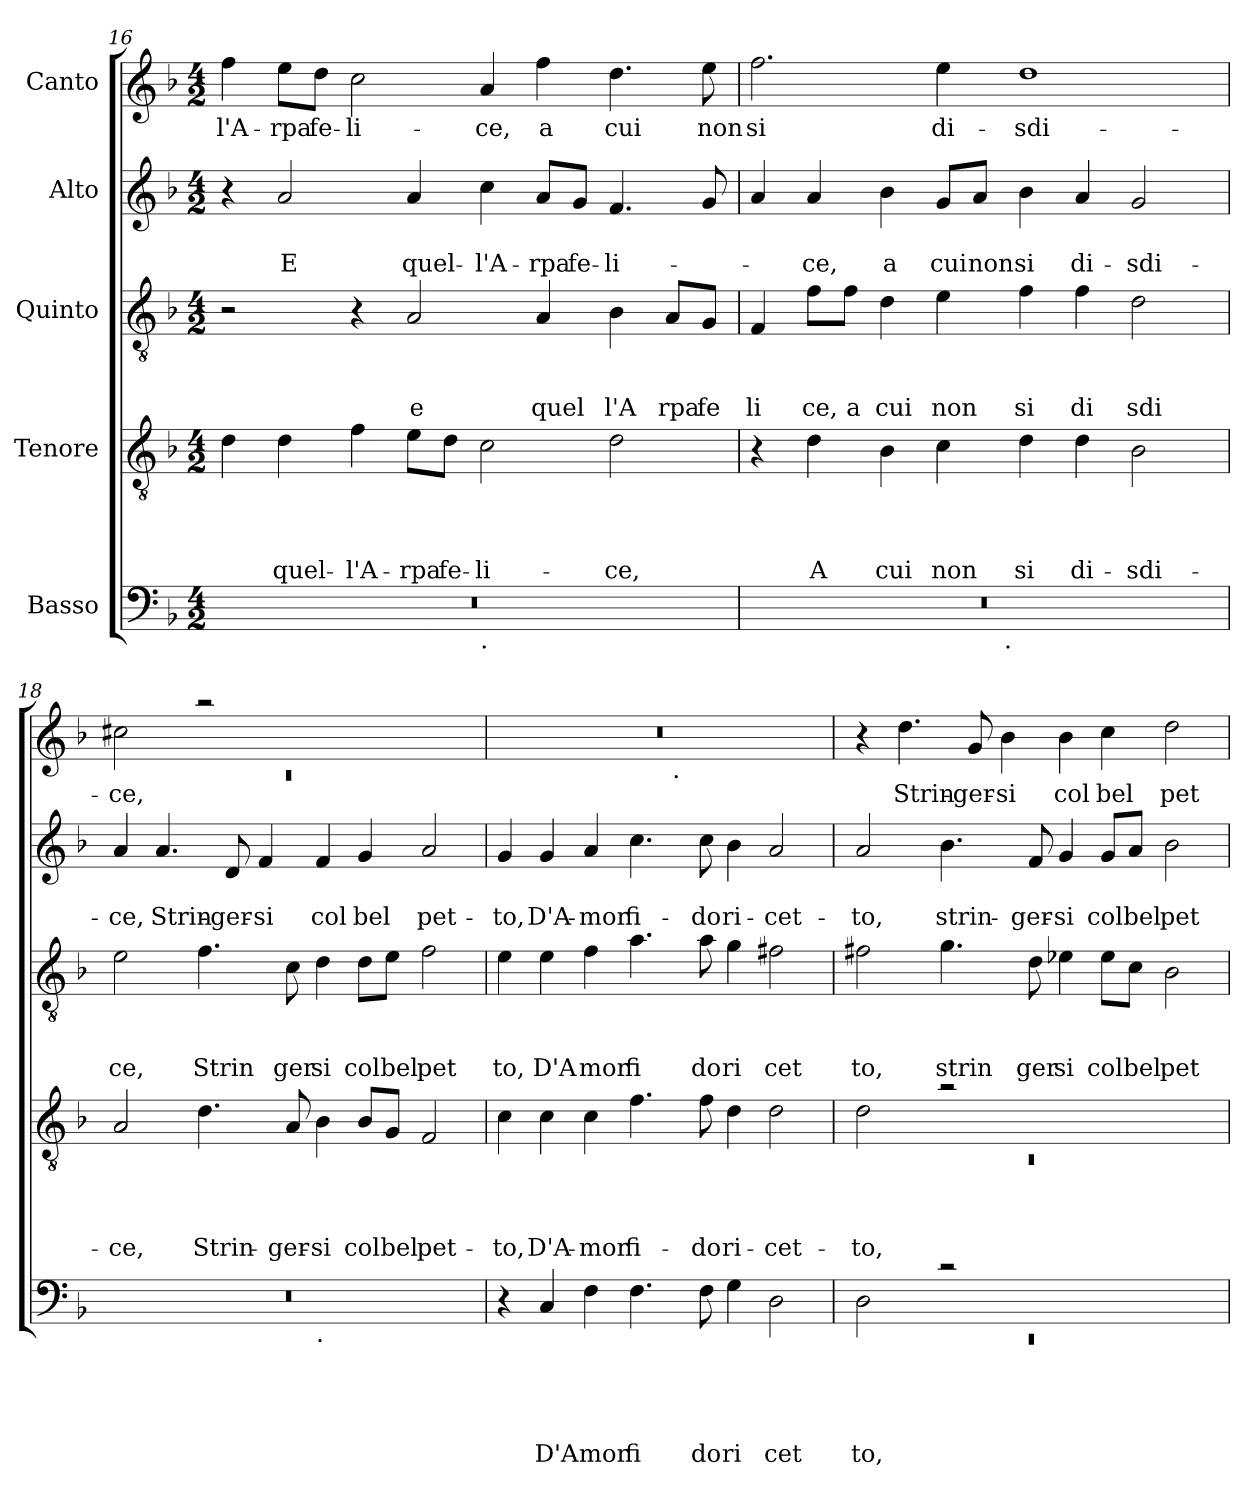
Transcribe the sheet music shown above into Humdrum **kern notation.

**kern	**text	**text	**text	**text	**text	**kern	**text	**text	**text	**text	**kern	**text	**text	**text	**kern	**text	**text	**kern	**text
*part5	*part5	*part5	*part5	*part5	*part5	*part4	*part4	*part4	*part4	*part4	*part3	*part3	*part3	*part3	*part2	*part2	*part2	*part1	*part1
*staff5	*staff5	*staff5	*staff5	*staff5	*staff5	*staff4	*staff4	*staff4	*staff4	*staff4	*staff3	*staff3	*staff3	*staff3	*staff2	*staff2	*staff2	*staff1	*staff1
*I"Basso	*	*	*	*	*	*I"Tenore	*	*	*	*	*I"Quinto	*	*	*	*I"Alto	*	*	*I"Canto	*
*clefF4	*	*	*	*	*	*clefGv2	*	*	*	*	*clefGv2	*	*	*	*clefG2	*	*	*clefG2	*
*k[b-]	*	*	*	*	*	*k[b-]	*	*	*	*	*k[b-]	*	*	*	*k[b-]	*	*	*k[b-]	*
*F:	*	*	*	*	*	*F:	*	*	*	*	*F:	*	*	*	*F:	*	*	*F:	*
*M4/2	*	*	*	*	*	*M4/2	*	*	*	*	*M4/2	*	*	*	*M4/2	*	*	*M4/2	*
=16	=16	=16	=16	=16	=16	=16	=16	=16	=16	=16	=16	=16	=16	=16	=16	=16	=16	=16	=16
!	!	!	!	!	!	!	!	!	!	!	!	!	!	!	!	!	!	!	!LO:LY:b
*^	*	*	*	*	*	*	*	*	*	*	*	*	*	*	*	*	*	*	*
0r	1ryy	.	.	.	.	.	4d\	.	.	.	.	2r	.	.	.	4r	.	.	4ff\	-l'A-
!	!	!	!	!	!	!	!	!	!	!	!LO:LY:b	!	!	!	!	!	!	!LO:LY:b	!	!LO:LY:b
.	.	.	.	.	.	.	4d\	.	.	.	quel-	.	.	.	.	2a/	.	E	8ee\L	-rpa
!	!	!	!	!	!	!	!	!	!	!	!	!	!	!	!	!	!	!	!	!LO:LY:b
.	.	.	.	.	.	.	.	.	.	.	.	.	.	.	.	.	.	.	8dd\J	fe-
!	!	!	!	!	!	!	!	!	!	!	!LO:LY:b	!	!	!	!	!	!	!	!	!LO:LY:b
.	.	.	.	.	.	.	4f\	.	.	.	-l'A-	4r	.	.	.	.	.	.	2cc\	-li-
!	!	!	!	!	!	!	!	!	!	!	!LO:LY:b	!	!	!	!LO:LY:b	!	!	!LO:LY:b	!	!
.	.	.	.	.	.	.	8e\L	.	.	.	-rpa	2A/	.	.	e	4a/	.	quel-	.	.
!	!	!	!	!	!	!	!	!	!	!	!LO:LY:b	!	!	!	!	!	!	!	!	!
.	.	.	.	.	.	.	8d\J	.	.	.	fe-	.	.	.	.	.	.	.	.	.
!	!LO:TX:b:t=.	!	!	!	!	!	!	!	!	!	!	!	!	!	!	!	!	!	!	!
!	!	!	!	!	!	!	!	!	!	!	!LO:LY:b	!	!	!	!	!	!	!LO:LY:b	!	!LO:LY:b
.	1ryy	.	.	.	.	.	2c\	.	.	.	-li-	.	.	.	.	4cc\	.	-l'A-	4a/	-ce,
!	!	!	!	!	!	!	!	!	!	!	!	!	!	!	!LO:LY:b	!	!	!LO:LY:b	!	!LO:LY:b
.	.	.	.	.	.	.	.	.	.	.	.	4A/	.	.	quel	8a/L	.	-rpa	4ff\	a
!	!	!	!	!	!	!	!	!	!	!	!	!	!	!	!	!	!	!LO:LY:b	!	!
.	.	.	.	.	.	.	.	.	.	.	.	.	.	.	.	8g/J	.	fe-	.	.
!	!	!	!	!	!	!	!	!	!	!	!LO:LY:b	!	!	!	!LO:LY:b	!	!	!LO:LY:b	!	!LO:LY:b
.	.	.	.	.	.	.	2d\	.	.	.	-ce,	4B-\	.	.	l'A	4.f/	.	-li-	4.dd\	cui
!	!	!	!	!	!	!	!	!	!	!	!	!	!	!	!LO:LY:b	!	!	!	!	!
.	.	.	.	.	.	.	.	.	.	.	.	8A/L	.	.	rpa	.	.	.	.	.
!	!	!	!	!	!	!	!	!	!	!	!	!	!	!	!LO:LY:b	!	!	!	!	!LO:LY:b
.	.	.	.	.	.	.	.	.	.	.	.	8G/J	.	.	fe	8g/	.	.	8ee\	non
=17	=17	=17	=17	=17	=17	=17	=17	=17	=17	=17	=17	=17	=17	=17	=17	=17	=17	=17	=17	=17
!	!	!	!	!	!	!	!	!	!	!	!	!	!	!	!LO:LY:b	!	!	!	!	!LO:LY:b
0r	2ryy	.	.	.	.	.	4r	.	.	.	.	4F/	.	.	li	4a/	.	.	2.ff\	si
!	!	!	!	!	!	!	!	!	!	!	!LO:LY:b	!	!	!	!LO:LY:b	!	!	!LO:LY:b	!	!
.	.	.	.	.	.	.	4d\	.	.	.	A	8f\L	.	.	ce,	4a/	.	-ce,	.	.
!	!	!	!	!	!	!	!	!	!	!	!	!	!	!	!LO:LY:b	!	!	!	!	!
.	.	.	.	.	.	.	.	.	.	.	.	8f\J	.	.	a	.	.	.	.	.
!	!	!	!	!	!	!	!	!	!	!	!LO:LY:b	!	!	!	!LO:LY:b	!	!	!LO:LY:b	!	!
.	4...ryy	.	.	.	.	.	4B-\	.	.	.	cui	4d\	.	.	cui	4b-\	.	a	.	.
!	!	!	!	!	!	!	!	!	!	!	!LO:LY:b	!	!	!	!LO:LY:b	!	!	!LO:LY:b	!	!LO:LY:b
.	.	.	.	.	.	.	4c\	.	.	.	non	4e\	.	.	non	8g/L	.	cui	4ee\	di-
!	!	!	!	!	!	!	!	!	!	!	!	!	!	!	!	!	!	!LO:LY:b	!	!
.	.	.	.	.	.	.	.	.	.	.	.	.	.	.	.	8a/J	.	non	.	.
!	!LO:TX:b:t=.	!	!	!	!	!	!	!	!	!	!	!	!	!	!	!	!	!	!	!
.	1ryy	.	.	.	.	.	.	.	.	.	.	.	.	.	.	.	.	.	.	.
!	!	!	!	!	!	!	!	!	!	!	!LO:LY:b	!	!	!	!LO:LY:b	!	!	!LO:LY:b	!	!LO:LY:b
.	.	.	.	.	.	.	4d\	.	.	.	si	4f\	.	.	si	4b-\	.	si	1dd	-sdi-
!	!	!	!	!	!	!	!	!	!	!	!LO:LY:b	!	!	!	!LO:LY:b	!	!	!LO:LY:b	!	!
.	.	.	.	.	.	.	4d\	.	.	.	di-	4f\	.	.	di	4a/	.	di-	.	.
!	!	!	!	!	!	!	!	!	!	!	!LO:LY:b	!	!	!	!LO:LY:b	!	!	!LO:LY:b	!	!
.	.	.	.	.	.	.	2B-\	.	.	.	-sdi-	2d\	.	.	sdi	2g/	.	-sdi-	.	.
.	32ryy	.	.	.	.	.	.	.	.	.	.	.	.	.	.	.	.	.	.	.
!!LO:LB:g=z
=18	=18	=18	=18	=18	=18	=18	=18	=18	=18	=18	=18	=18	=18	=18	=18	=18	=18	=18	=18	=18
*	*	*	*	*	*	*	*	*	*	*	*	*	*	*	*	*	*	*	*^	*
!	!	!	!	!	!	!	!	!	!	!	!LO:LY:b	!	!	!	!LO:LY:b	!	!	!LO:LY:b	!	!LO:N:vis=1	!LO:LY:b
0r	1ryy	.	.	.	.	.	2A/	.	.	.	-ce,	2e\	.	.	ce,	4a/	.	-ce,	2cc#X\	0rc	-ce,
!	!	!	!	!	!	!	!	!	!	!	!	!	!	!	!	!	!	!LO:LY:b	!	!	!
.	.	.	.	.	.	.	.	.	.	.	.	.	.	.	.	4.a/	.	Strin-	.	.	.
!	!	!	!	!	!	!	!	!	!	!	!LO:LY:b	!	!	!	!LO:LY:b	!	!	!	!	!	!
.	.	.	.	.	.	.	4.d\	.	.	.	Strin-	4.f\	.	.	Strin	.	.	.	2raa	.	.
!	!	!	!	!	!	!	!	!	!	!	!	!	!	!	!	!	!	!LO:LY:b	!	!	!
.	.	.	.	.	.	.	.	.	.	.	.	.	.	.	.	8d/	.	-ger-	.	.	.
!	!	!	!	!	!	!	!	!	!	!	!	!	!	!	!	!	!	!LO:LY:b	!	!	!
.	.	.	.	.	.	.	.	.	.	.	.	.	.	.	.	4f/	.	-si	.	.	.
!	!	!	!	!	!	!	!	!	!	!	!LO:LY:b	!	!	!	!LO:LY:b	!	!	!	!	!	!
.	.	.	.	.	.	.	8A/	.	.	.	-ger-	8c\	.	.	ger	.	.	.	.	.	.
!	!LO:TX:b:t=.	!	!	!	!	!	!	!	!	!	!	!	!	!	!	!	!	!	!	!	!
!	!	!	!	!	!	!	!	!	!	!	!LO:LY:b	!	!	!	!LO:LY:b	!	!	!LO:LY:b	!	!	!
.	1ryy	.	.	.	.	.	4B-\	.	.	.	-si	4d\	.	.	si	4f/	.	col	1ryy	.	.
!	!	!	!	!	!	!	!	!	!	!	!LO:LY:b	!	!	!	!LO:LY:b	!	!	!LO:LY:b	!	!	!
.	.	.	.	.	.	.	8B-/L	.	.	.	col	8d\L	.	.	col	4g/	.	bel	.	.	.
!	!	!	!	!	!	!	!	!	!	!	!LO:LY:b	!	!	!	!LO:LY:b	!	!	!	!	!	!
.	.	.	.	.	.	.	8G/J	.	.	.	bel	8e\J	.	.	bel	.	.	.	.	.	.
!	!	!	!	!	!	!	!	!	!	!	!LO:LY:b	!	!	!	!LO:LY:b	!	!	!LO:LY:b	!	!	!
.	.	.	.	.	.	.	2F/	.	.	.	pet-	2f\	.	.	pet	2a/	.	pet-	.	.	.
=19	=19	=19	=19	=19	=19	=19	=19	=19	=19	=19	=19	=19	=19	=19	=19	=19	=19	=19	=19	=19	=19
!	!	!	!	!	!	!	!	!	!	!	!LO:LY:b	!	!	!	!LO:LY:b	!	!	!LO:LY:b	!	!	!
*v	*v	*	*	*	*	*	*	*	*	*	*	*	*	*	*	*	*	*	*	*	*
4r	.	.	.	.	.	4c\	.	.	.	-to,	4e\	.	.	to,	4g/	.	-to,	0r	1ryy	.
!	!	!	!	!	!LO:LY:b	!	!	!	!	!LO:LY:b	!	!	!	!LO:LY:b	!	!	!LO:LY:b	!	!	!
4C/	.	.	.	.	D'A	4c\	.	.	.	D'A-	4e\	.	.	D'A	4g/	.	D'A-	.	.	.
!	!	!	!	!	!LO:LY:b	!	!	!	!	!LO:LY:b	!	!	!	!LO:LY:b	!	!	!LO:LY:b	!	!	!
4F\	.	.	.	.	mor	4c\	.	.	.	-mor	4f\	.	.	mor	4a/	.	-mor	.	.	.
!	!	!	!	!	!LO:LY:b	!	!	!	!	!LO:LY:b	!	!	!	!LO:LY:b	!	!	!LO:LY:b	!	!	!
4.F\	.	.	.	.	fi	4.f\	.	.	.	fi-	4.a\	.	.	fi	4.cc\	.	fi-	.	.	.
!	!	!	!	!	!	!	!	!	!	!	!	!	!	!	!	!	!	!	!LO:TX:b:t=.	!
.	.	.	.	.	.	.	.	.	.	.	.	.	.	.	.	.	.	.	1ryy	.
!	!	!	!	!	!LO:LY:b	!	!	!	!	!LO:LY:b	!	!	!	!LO:LY:b	!	!	!LO:LY:b	!	!	!
8F\	.	.	.	.	do	8f\	.	.	.	-do	8a\	.	.	do	8cc\	.	-do	.	.	.
!	!	!	!	!	!LO:LY:b	!	!	!	!	!LO:LY:b	!	!	!	!LO:LY:b	!	!	!LO:LY:b	!	!	!
4G\	.	.	.	.	ri	4d\	.	.	.	ri-	4g\	.	.	ri	4b-\	.	ri-	.	.	.
!	!	!	!	!	!LO:LY:b	!	!	!	!	!LO:LY:b	!	!	!	!LO:LY:b	!	!	!LO:LY:b	!	!	!
2D\	.	.	.	.	cet	2d\	.	.	.	-cet-	2f#X\	.	.	cet	2a/	.	-cet-	.	.	.
=20	=20	=20	=20	=20	=20	=20	=20	=20	=20	=20	=20	=20	=20	=20	=20	=20	=20	=20	=20	=20
*^	*	*	*	*	*	*^	*	*	*	*	*	*	*	*	*	*	*	*	*	*
!	!LO:N:vis=1	!	!	!	!	!LO:LY:b	!	!LO:N:vis=1	!	!	!	!LO:LY:b	!	!	!	!LO:LY:b	!	!	!LO:LY:b	!	!	!
*	*	*	*	*	*	*	*	*	*	*	*	*	*	*	*	*	*	*	*	*v	*v	*
2D\	0rEE	.	.	.	.	to,	2d\	0rC	.	.	.	-to,	2f#X\	.	.	to,	2a/	.	-to,	4r	.
!	!	!	!	!	!	!	!	!	!	!	!	!	!	!	!	!	!	!	!	!	!LO:LY:b
.	.	.	.	.	.	.	.	.	.	.	.	.	.	.	.	.	.	.	.	4.dd\	Strin-
!	!	!	!	!	!	!	!	!	!	!	!	!	!	!	!	!LO:LY:b	!	!	!LO:LY:b	!	!
2rc	.	.	.	.	.	.	2ra	.	.	.	.	.	4.g\	.	.	strin	4.b-\	.	strin-	.	.
!	!	!	!	!	!	!	!	!	!	!	!	!	!	!	!	!	!	!	!	!	!LO:LY:b
.	.	.	.	.	.	.	.	.	.	.	.	.	.	.	.	.	.	.	.	8g/	-ger-
!	!	!	!	!	!	!	!	!	!	!	!	!	!	!	!	!	!	!	!	!	!LO:LY:b
.	.	.	.	.	.	.	.	.	.	.	.	.	.	.	.	.	.	.	.	4b-\	-si
!	!	!	!	!	!	!	!	!	!	!	!	!	!	!	!	!LO:LY:b	!	!	!LO:LY:b	!	!
.	.	.	.	.	.	.	.	.	.	.	.	.	8d\	.	.	ger	8f/	.	-ger-	.	.
!	!	!	!	!	!	!	!	!	!	!	!	!	!	!	!	!LO:LY:b	!	!	!LO:LY:b	!	!LO:LY:b
1ryy	.	.	.	.	.	.	1ryy	.	.	.	.	.	4e-X\	.	.	si	4g/	.	-si	4b-\	col
!	!	!	!	!	!	!	!	!	!	!	!	!	!	!	!	!LO:LY:b	!	!	!LO:LY:b	!	!LO:LY:b
.	.	.	.	.	.	.	.	.	.	.	.	.	8e-\L	.	.	col	8g/L	.	col	4cc\	bel
!	!	!	!	!	!	!	!	!	!	!	!	!	!	!	!	!LO:LY:b	!	!	!LO:LY:b	!	!
.	.	.	.	.	.	.	.	.	.	.	.	.	8c\J	.	.	bel	8a/J	.	bel	.	.
!	!	!	!	!	!	!	!	!	!	!	!	!	!	!	!	!LO:LY:b	!	!	!LO:LY:b	!	!LO:LY:b
.	.	.	.	.	.	.	.	.	.	.	.	.	2B-\	.	.	pet	2b-\	.	pet-	2dd\	pet-
*v	*v	*	*	*	*	*	*	*	*	*	*	*	*	*	*	*	*	*	*	*	*
*	*	*	*	*	*	*v	*v	*	*	*	*	*	*	*	*	*	*	*	*	*
=	=	=	=	=	=	=	=	=	=	=	=	=	=	=	=	=	=	=	=
*-	*-	*-	*-	*-	*-	*-	*-	*-	*-	*-	*-	*-	*-	*-	*-	*-	*-	*-	*-
